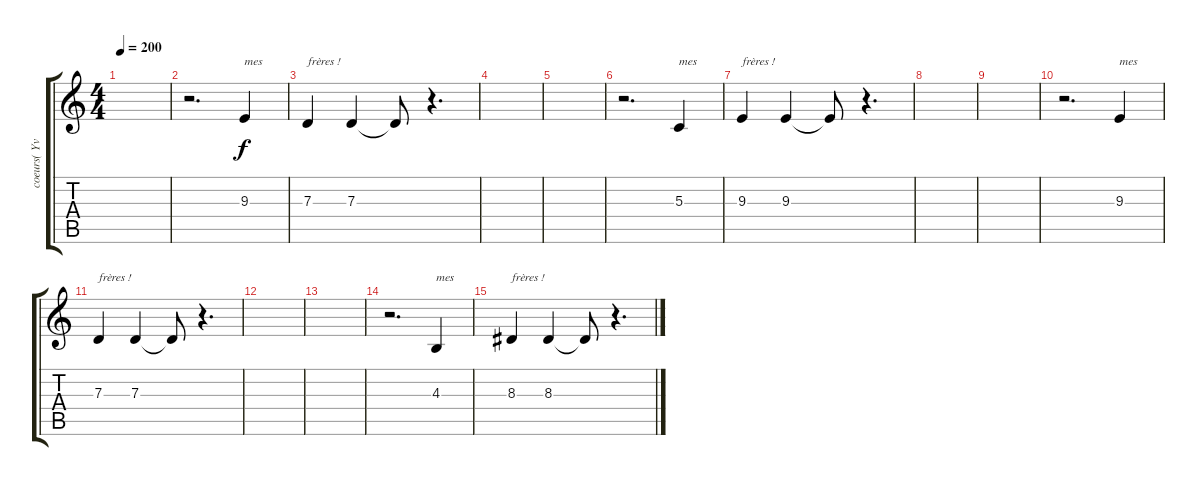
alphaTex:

\track ("coeurs( Yves et Vlad )" "coeurs( Yv") {instrument englishhorn}
\staff {score tabs}
\tuning (E4 B3 G3 D3 A2 E2) {hide}
\ts (4 4)
\tempo 200
\clef g2
\ks c
|
r.2{d} 9.3.4{txt "mes"} |
7.3.4{txt "frères !"} 7.3.4 7.3{t}.8 r.4{d} |
|
|
r.2{d} 5.3.4{txt "mes"} |
9.3.4{txt "frères !"} 9.3.4 9.3{t}.8 r.4{d} |
|
|
r.2{d} 9.3.4{txt "mes"} |
7.3.4{txt "frères !"} 7.3.4 7.3{t}.8 r.4{d} |
|
|
r.2{d} 4.3.4{txt "mes"} |
8.3.4{txt "frères !"} 8.3.4 8.3{t}.8 r.4{d}
